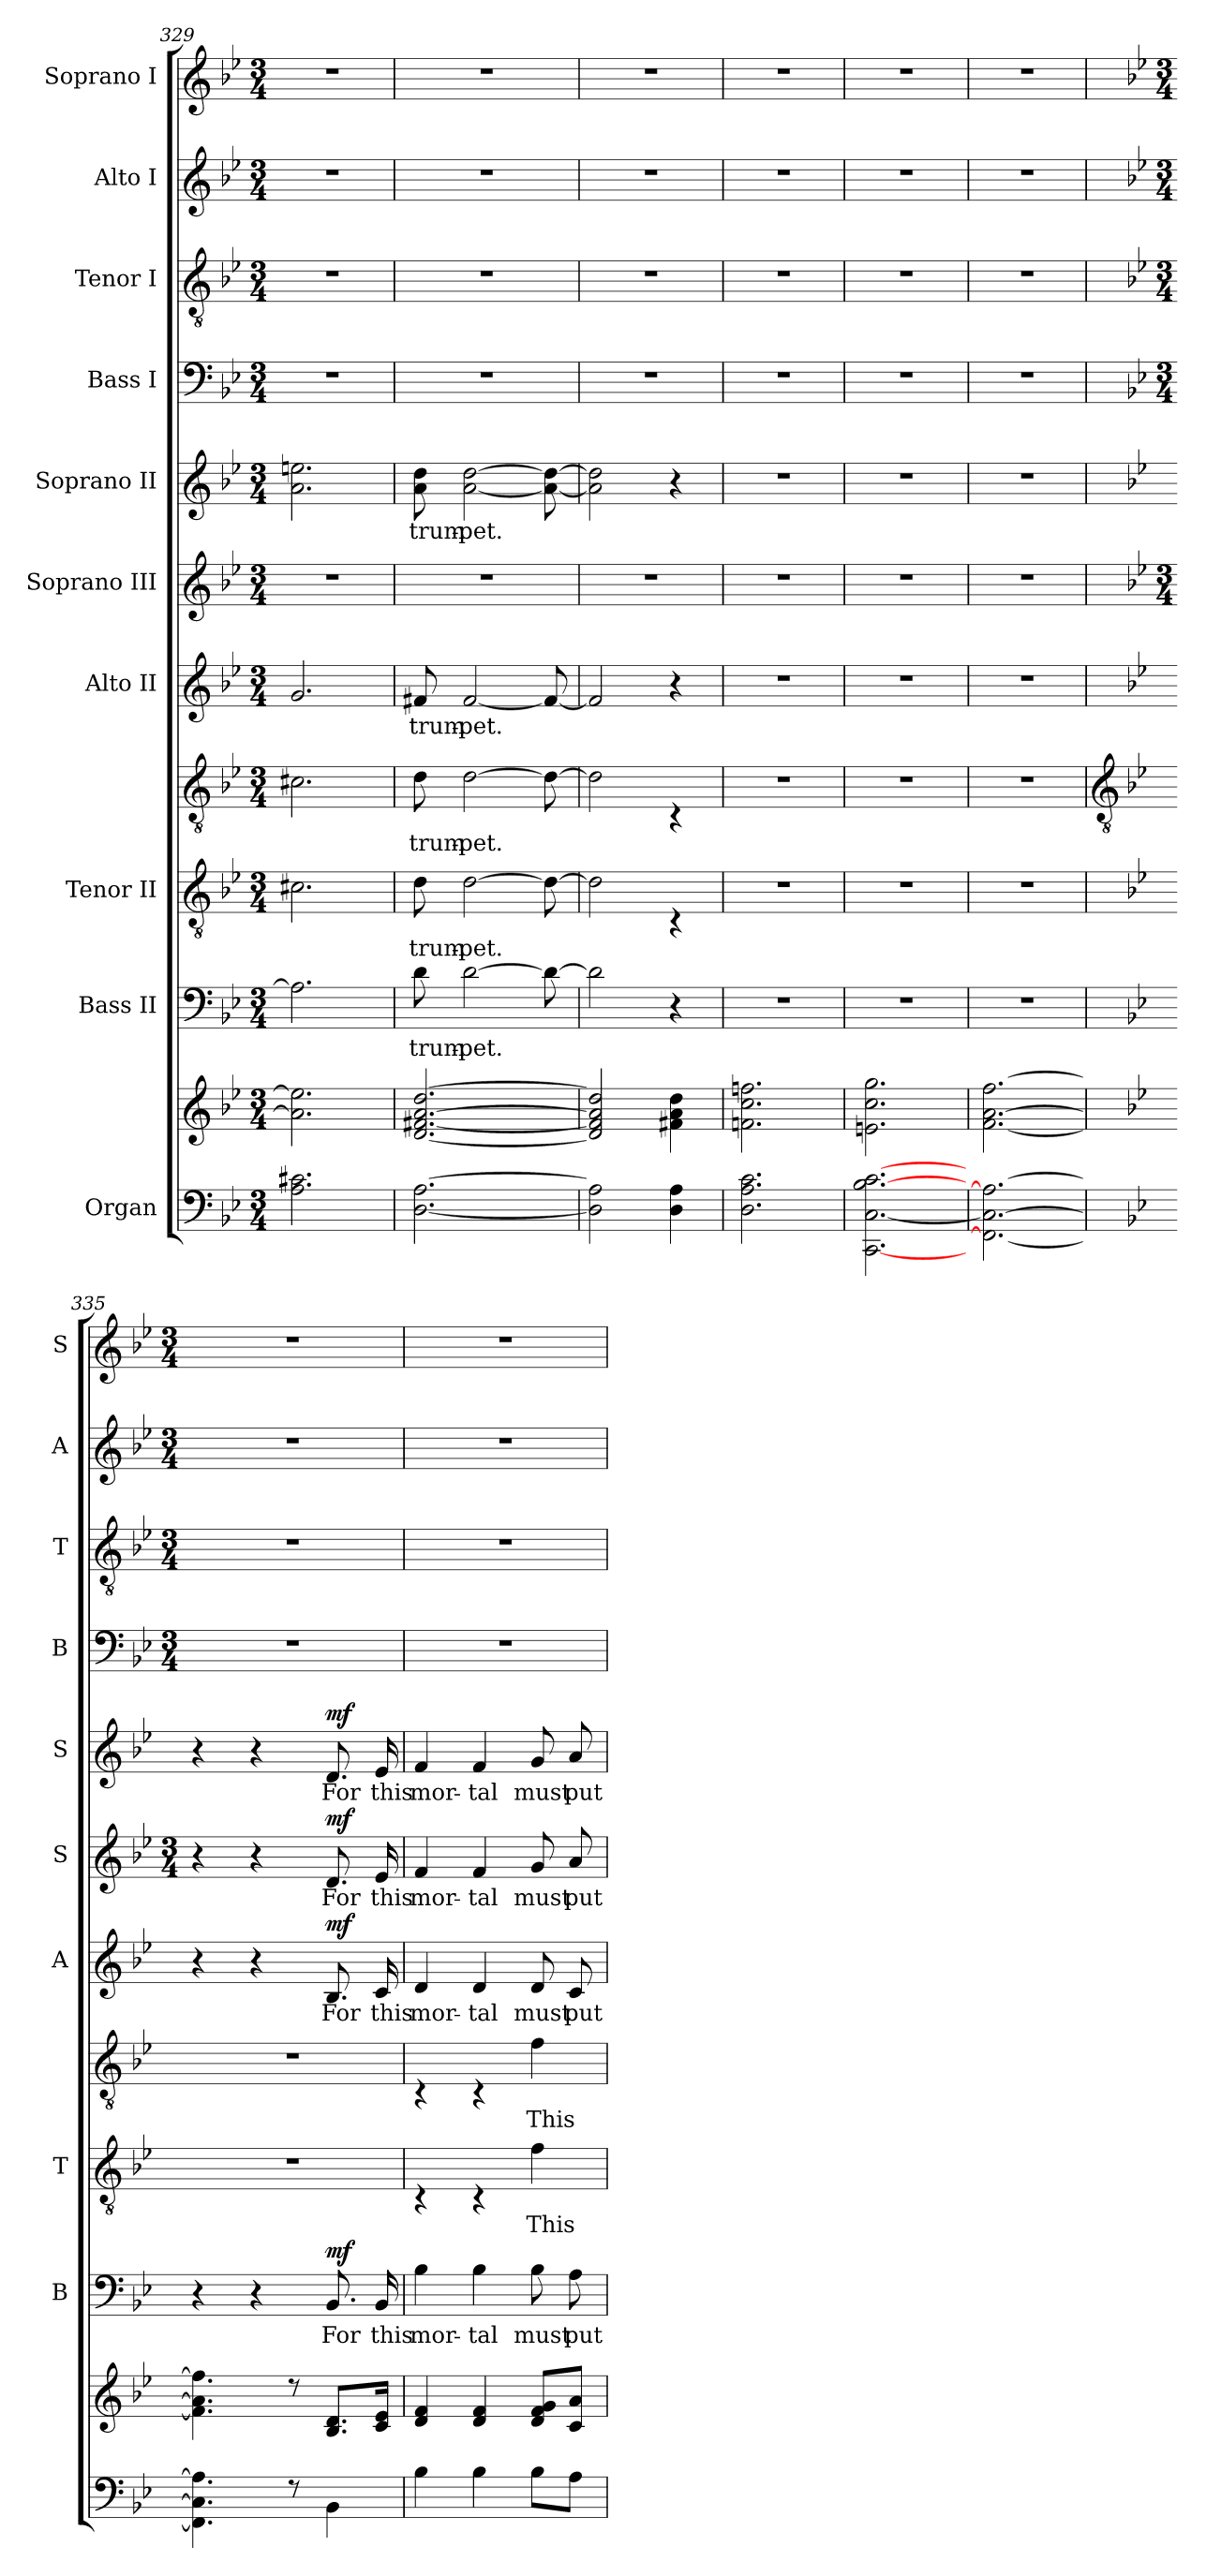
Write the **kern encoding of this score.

**kern	**kern	**kern	**text	**dynam	**kern	**text	**kern	**text	**dynam	**kern	**text	**dynam	**kern	**text	**dynam	**kern	**text	**dynam	**kern	**kern	**kern	**kern
*part10	*part10	*part9	*part9	*part9	*part8	*part8	*part8	*part8	*part8	*part7	*part7	*part7	*part6	*part6	*part6	*part5	*part5	*part5	*part4	*part3	*part2	*part1
*staff12	*staff11	*staff10	*staff10	*staff10	*staff9	*staff9	*staff8	*staff8	*staff8/9	*staff7	*staff7	*staff7	*staff6	*staff6	*staff6	*staff5	*staff5	*staff5	*staff4	*staff3	*staff2	*staff1
*I"Organ	*	*I"Bass II	*	*	*I"Tenor II	*	*	*	*	*I"Alto II	*	*	*I"Soprano III	*	*	*I"Soprano II	*	*	*I"Bass I	*I"Tenor I	*I"Alto I	*I"Soprano I
*	*	*I'B	*	*	*I'T	*	*	*	*	*I'A	*	*	*I'S	*	*	*I'S	*	*	*I'B	*I'T	*I'A	*I'S
*clefF4	*clefG2	*clefF4	*	*	*clefGv2	*	*clefGv2	*	*	*clefG2	*	*	*clefG2	*	*	*clefG2	*	*	*clefF4	*clefGv2	*clefG2	*clefG2
*k[b-e-]	*k[b-e-]	*k[b-e-]	*	*	*k[b-e-]	*	*k[b-e-]	*	*	*k[b-e-]	*	*	*k[b-e-]	*	*	*k[b-e-]	*	*	*k[b-e-]	*k[b-e-]	*k[b-e-]	*k[b-e-]
*B-:	*B-:	*B-:	*	*	*B-:	*	*B-:	*	*	*B-:	*	*	*B-:	*	*	*B-:	*	*	*B-:	*B-:	*B-:	*B-:
*M3/4	*M3/4	*M3/4	*	*	*M3/4	*	*M3/4	*	*	*M3/4	*	*	*M3/4	*	*	*M3/4	*	*	*M3/4	*M3/4	*M3/4	*M3/4
=329	=329	=329	=329	=329	=329	=329	=329	=329	=329	=329	=329	=329	=329	=329	=329	=329	=329	=329	=329	=329	=329	=329
2.A\ 2.c#X\	2.a] 2.ee]	2.A]	.	.	2.c#X	.	2.c#X	.	.	2.g	.	.	2.r	.	.	2.a 2.een	.	.	2.r	2.r	2.r	2.r
=330	=330	=330	=330	=330	=330	=330	=330	=330	=330	=330	=330	=330	=330	=330	=330	=330	=330	=330	=330	=330	=330	=330
!	!	!	!LO:LY:b	!	!	!LO:LY:b	!	!LO:LY:b	!	!	!LO:LY:b	!	!	!	!	!	!LO:LY:b	!	!	!	!	!
[2.D\ [2.A\	[2.d [2.f#X [2.a [2.dd	8d	trum-	.	8d	trum-	8d	trum-	.	8f#X	trum-	.	2.r	.	.	8a 8dd	trum-	.	2.r	2.r	2.r	2.r
!	!	!	!LO:LY:b	!	!	!LO:LY:b	!	!LO:LY:b	!	!	!LO:LY:b	!	!	!	!	!	!LO:LY:b	!	!	!	!	!
.	.	[2d	-pet.	.	[2d	-pet.	[2d	-pet.	.	[2f#	-pet.	.	.	.	.	[2a [2dd	-pet.	.	.	.	.	.
.	.	8d_	.	.	8d_	.	8d_	.	.	8f#_	.	.	.	.	.	8a_ 8dd_	.	.	.	.	.	.
=331	=331	=331	=331	=331	=331	=331	=331	=331	=331	=331	=331	=331	=331	=331	=331	=331	=331	=331	=331	=331	=331	=331
2D\] 2A\]	2d] 2f#] 2a] 2dd]	2d]	.	.	2d]	.	2d]	.	.	2f#]	.	.	2.r	.	.	2a] 2dd]	.	.	2.r	2.r	2.r	2.r
4D\ 4A\	4f#\ 4a\ 4dd\	4r	.	.	4rBB	.	4rBB	.	.	4r	.	.	.	.	.	4r	.	.	.	.	.	.
=332	=332	=332	=332	=332	=332	=332	=332	=332	=332	=332	=332	=332	=332	=332	=332	=332	=332	=332	=332	=332	=332	=332
!	!	!LO:N:vis=1	!	!	!LO:N:vis=1	!	!LO:N:vis=1	!	!	!LO:N:vis=1	!	!	!	!	!	!LO:N:vis=1	!	!	!	!	!	!
2.D\ 2.A\ 2.c\	2.fn\ 2.cc\ 2.ffn\	2.r	.	.	2.r	.	2.r	.	.	2.r	.	.	2.r	.	.	2.r	.	.	2.r	2.r	2.r	2.r
=333	=333	=333	=333	=333	=333	=333	=333	=333	=333	=333	=333	=333	=333	=333	=333	=333	=333	=333	=333	=333	=333	=333
!	!	!LO:N:vis=1	!	!	!LO:N:vis=1	!	!LO:N:vis=1	!	!	!LO:N:vis=1	!	!	!	!	!	!LO:N:vis=1	!	!	!	!	!	!
[2.CC\ [2.C\ [2.B-\ [2.c\	2.en\ 2.cc\ 2.gg\	2.r	.	.	2.r	.	2.r	.	.	2.r	.	.	2.r	.	.	2.r	.	.	2.r	2.r	2.r	2.r
=334	=334	=334	=334	=334	=334	=334	=334	=334	=334	=334	=334	=334	=334	=334	=334	=334	=334	=334	=334	=334	=334	=334
!	!	!LO:N:vis=1	!	!	!LO:N:vis=1	!	!LO:N:vis=1	!	!	!LO:N:vis=1	!	!	!	!	!	!LO:N:vis=1	!	!	!	!	!	!
2.FF\_ 2.C\_ 2.A\_	[2.f\ [2.a\ [2.ff\	2.r	.	.	2.r	.	2.r	.	.	2.r	.	.	2.r	.	.	2.r	.	.	2.r	2.r	2.r	2.r
!!LO:LB:g=z
=335	=335	=335	=335	=335	=335	=335	=335	=335	=335	=335	=335	=335	=335	=335	=335	=335	=335	=335	=335	=335	=335	=335
*	*	*	*	*	*	*	*clefGv2	*	*	*	*	*	*	*	*	*	*	*	*	*	*	*
*	*	*	*	*	*	*	*	*	*	*	*	*	*k[b-e-]	*	*	*	*	*	*	*	*	*
*	*	*	*	*	*	*	*	*	*	*	*	*	*B-:	*	*	*	*	*	*	*	*	*
*	*	*	*	*	*	*	*	*	*	*	*	*	*M3/4	*	*	*	*	*	*M3/4	*M3/4	*M3/4	*M3/4
*^	*^	*	*	*	*	*	*	*	*	*	*	*	*	*	*	*	*	*	*	*	*	*
!	!	!	!	!	!	!	!LO:N:vis=1	!	!LO:N:vis=1	!	!	!	!	!	!	!	!	!	!	!	!	!	!	!
4.FF\] 4.C\] 4.A\]	2.ryy	4.f\] 4.a\] 4.ff\]	2.ryy	4r	.	.	2.r	.	2.r	.	.	4r	.	.	4r	.	.	4r	.	.	2.r	2.r	2.r	2.r
.	.	.	.	4r	.	.	.	.	.	.	.	4r	.	.	4r	.	.	4r	.	.	.	.	.	.
8r	.	8r	.	.	.	.	.	.	.	.	.	.	.	.	.	.	.	.	.	.	.	.	.	.
!	!	!	!	!	!LO:LY:b	!LO:DY:b	!	!	!	!	!	!	!LO:LY:b	!LO:DY:b	!	!LO:LY:b	!LO:DY:b	!	!LO:LY:b	!LO:DY:b	!	!	!	!
4BB-\	.	8.B- 8.dL	.	8.BB-	For	mf	.	.	.	.	.	8.B-	For	mf	8.d	For	mf	8.d	For	mf	.	.	.	.
!	!	!	!	!	!LO:LY:b	!	!	!	!	!	!	!	!LO:LY:b	!	!	!LO:LY:b	!	!	!LO:LY:b	!	!	!	!	!
.	.	16c 16e-J	.	16BB-	this	.	.	.	.	.	.	16c	this	.	16e-	this	.	16e-	this	.	.	.	.	.
=336	=336	=336	=336	=336	=336	=336	=336	=336	=336	=336	=336	=336	=336	=336	=336	=336	=336	=336	=336	=336	=336	=336	=336	=336
!	!	!	!	!	!LO:LY:b	!	!	!	!	!	!	!	!LO:LY:b	!	!	!LO:LY:b	!	!	!LO:LY:b	!	!	!	!	!
4B-\	2.ryy	4d 4f	2.ryy	4B-	mor-	.	4rBB	.	4rBB	.	.	4d	mor-	.	4f	mor-	.	4f	mor-	.	2.r	2.r	2.r	2.r
!	!	!	!	!	!LO:LY:b	!	!	!	!	!	!	!	!LO:LY:b	!	!	!LO:LY:b	!	!	!LO:LY:b	!	!	!	!	!
4B-\	.	4d 4f	.	4B-	-tal	.	4rBB	.	4rBB	.	.	4d	-tal	.	4f	-tal	.	4f	-tal	.	.	.	.	.
!	!	!	!	!	!LO:LY:b	!	!	!LO:LY:b	!	!LO:LY:b	!LO:DY:b=2	!	!LO:LY:b	!	!	!LO:LY:b	!	!	!LO:LY:b	!	!	!	!	!
!	!	!	!	!	!	!	!	!	!	!	!LO:DY:n=1:b	!	!	!	!	!	!	!	!	!	!	!	!	!
8B-\L	.	8d 8f 8gL	.	8B-	must	.	4f	This	4f	This	mf mf	8d	must	.	8g	must	.	8g	must	.	.	.	.	.
!	!	!	!	!	!LO:LY:b	!	!	!	!	!	!	!	!LO:LY:b	!	!	!LO:LY:b	!	!	!LO:LY:b	!	!	!	!	!
8A\J	.	8c 8aJ	.	8A	put	.	.	.	.	.	.	8c	put	.	8a	put	.	8a	put	.	.	.	.	.
*v	*v	*	*	*	*	*	*	*	*	*	*	*	*	*	*	*	*	*	*	*	*	*	*	*
*	*v	*v	*	*	*	*	*	*	*	*	*	*	*	*	*	*	*	*	*	*	*	*	*
=	=	=	=	=	=	=	=	=	=	=	=	=	=	=	=	=	=	=	=	=	=	=
*-	*-	*-	*-	*-	*-	*-	*-	*-	*-	*-	*-	*-	*-	*-	*-	*-	*-	*-	*-	*-	*-	*-
